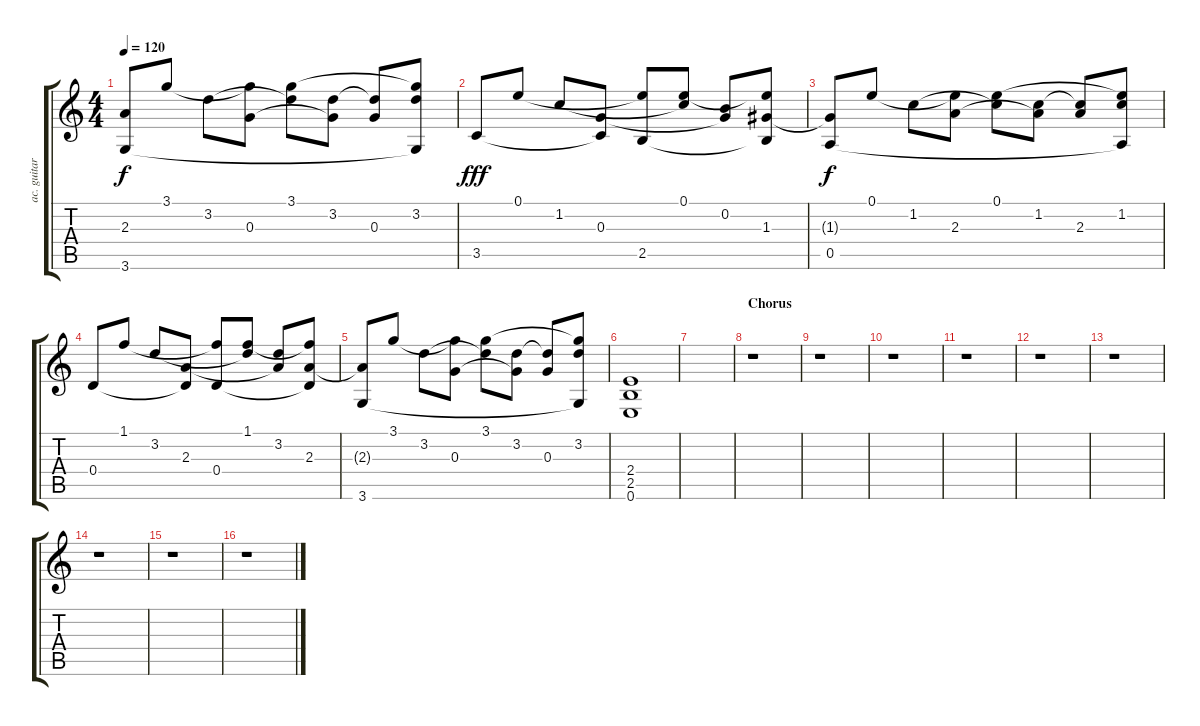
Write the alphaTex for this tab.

\track ("ac. guitar1" "ac. guitar") {instrument acousticguitarsteel}
\staff {score tabs}
\tuning (E4 B3 G3 D3 A2 E2) {hide}
\ts (4 4)
\tempo 120
\clef g2
\ks c
(2.3{t} 3.6).8{dy f} 3.1.8 3.2.8 (3.1{t} 0.3).8 (3.1 3.2{t}).8 (3.2 0.3{t}).8 (3.2{t} 0.3).8 (3.1{t} 3.2 3.6{t}).8 |
3.5.8{dy fff} 0.1.8 1.2.8 (0.3 3.5{t}).8 (0.1{t} 2.5).8 (0.1 1.2{t}).8 (0.2 0.3{t}).8 (0.1{t} 1.3 2.5{t}).8 |
(1.3{t} 0.5).8{dy f} 0.1.8 1.2.8 (0.1{t} 2.3).8 (0.1 1.2{t}).8 (1.2 2.3{t}).8 (1.2{t} 2.3).8 (0.1{t} 1.2 0.5{t}).8 |
0.4.8 1.1.8 3.2.8 (2.3 0.4{t}).8 (1.1{t} 0.4).8 (1.1 3.2{t}).8 (3.2 2.3{t}).8 (1.1{t} 2.3 0.4{t}).8 |
(2.3{t} 3.6).8 3.1.8 3.2.8 (3.1{t} 0.3).8 (3.1 3.2{t}).8 (3.2 0.3{t}).8 (3.2{t} 0.3).8 (3.1{t} 3.2 3.6{t}).8 |
(2.4 2.5 0.6).1 |
|
\section ("" "Chorus")
r.1 |
r.1 |
r.1 |
r.1 |
r.1 |
r.1 |
r.1 |
r.1 |
r.1
